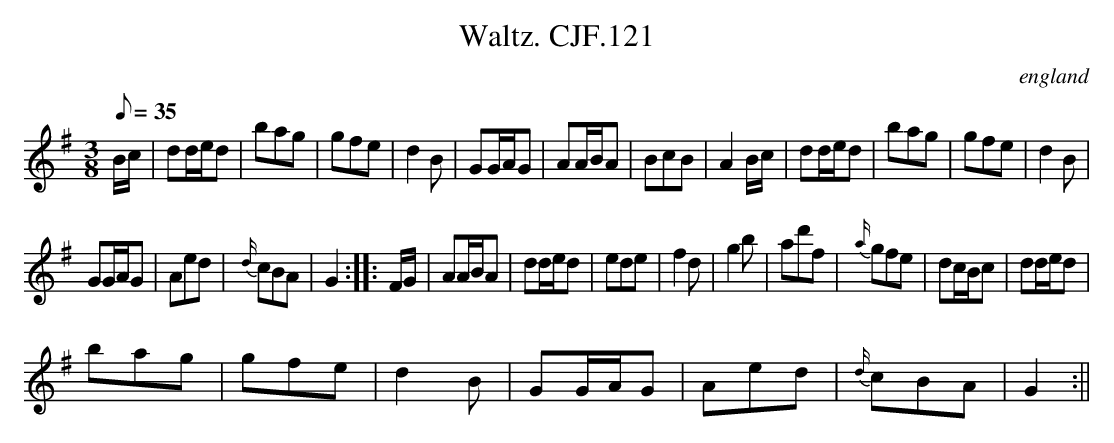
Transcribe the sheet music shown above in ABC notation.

X:1
T:Waltz. CJF.121
O:england
M:3/8
L:1/8
Q:35
K:G
B/c/|dd/e/d|bag|gfe|d2B|GG/A/G|AA/B/A|BcB|A2B/c/|\
dd/e/d|bag|gfe|d2B|
GG/A/G|Aed|{d/}cBA|""G2:||:F/G/|AA/B/A|dd/e/d|\
ede|f2d|g2b|ad'f|{a/}gfe|dc/B/c|dd/e/d|
bag|gfe|d2B|GG/A/G|Aed|{d/}cBA|""G2:||
